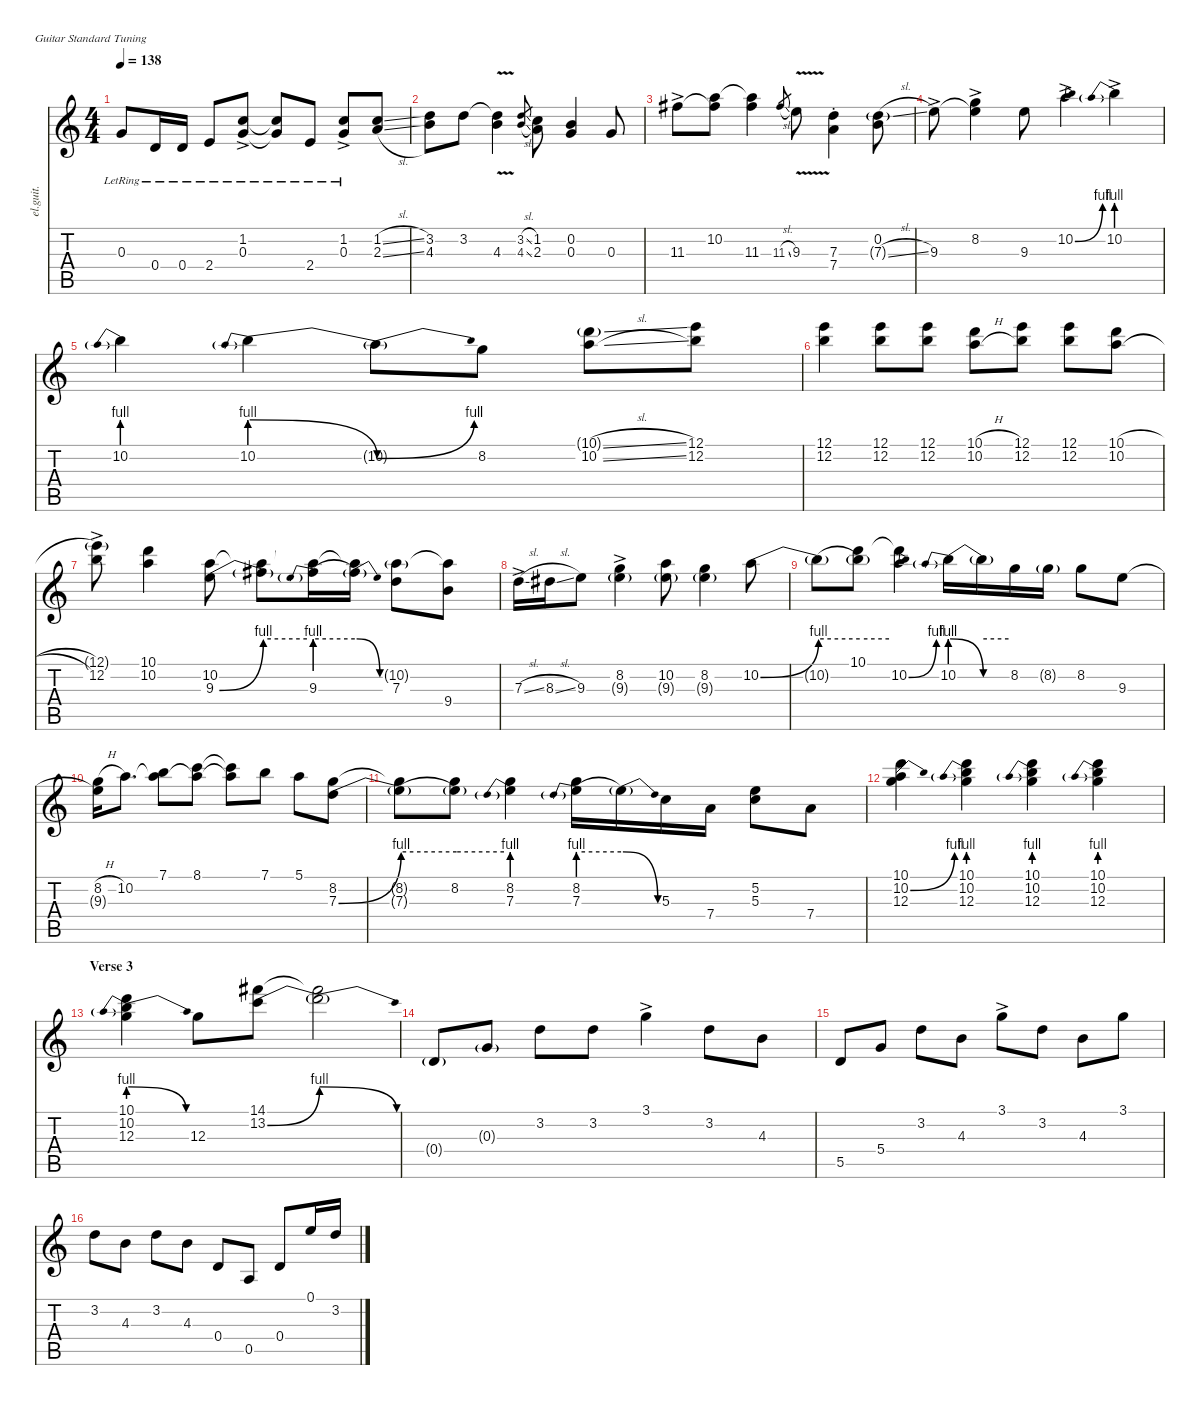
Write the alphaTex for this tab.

\defaultSystemsLayout 4
\hideDynamics
\bracketExtendMode nobrackets
\otherSystemsTrackNameOrientation horizontal
\track ("Lead Guitar (Don Felder)" "el.guit.") {instrument electricguitarclean}
\staff {score tabs}
\tuning (E4 B3 G3 D3 A2 E2)
\ts (4 4)
\tempo 138
\clef g2
\ks c
0.3{lr t}.8{dy f beam Up} 0.4{lr}.16{beam Up} 0.4{lr}.16{beam Up} 2.4{lr}.8{beam Up} (1.2{ac lr} 0.3{ac lr}).8{dy ff beam Up} (1.2{lr t} 0.3{lr t}).8{dy f beam Up} 2.4{lr}.8{beam Up} (1.2{ac lr} 0.3{ac lr}).8{dy ff beam Up} (1.2{sl} 2.3{sl}).8{dy f beam Up} |
(3.2 4.3).8{beam Down} 3.2.8{beam Down} (3.2{t} 4.3{v}).4{beam Down} (3.2{sl} 4.3{sl}).8{gr dy ff beam Up} (1.2 2.3).8{dy f beam Down} (0.2 0.3).4{beam Up} 0.3.8{beam Up} |
11.3{ac acc #}.8{dy ff beam Down} (10.2 11.3{t acc #}).8{dy f beam Down} (10.2{t} 11.3{acc #}).4{beam Down} 11.3{sl acc #}.8{gr dy mf beam Up} 9.3{v}.8{dy f beam Down} (7.3{st} 7.4{st}).4{beam Down} (0.2 7.3{sl g}).8{beam Down} |
9.3{ac}.8{dy ff beam Down} (8.2{ac} 9.3{t}).4{dy f beam Down} 9.3.8{beam Down} 10.2{be (bend 0 0 30 4) ac}.4{dy ff beam Down} 10.2{be (prebend 0 4 60 4) ac}.4{beam Down} |
10.2{be (prebend 0 4 60 4)}.4{dy f beam Down} 10.2{be (prebendrelease 0 4 60 0)}.4{beam Down} 10.2{be (bend 0 0 60 4) t}.8{beam Down} 8.2.8{beam Down} (10.1{sl g} 10.2{sl}).8{beam Down} (12.1 12.2).8{beam Down} |
(12.1 12.2).4{beam Down} (12.1 12.2).8{beam Down} (12.1 12.2).8{beam Down} (10.1{h} 10.2{h}).8{beam Down} (12.1 12.2).8{beam Down} (12.1 12.2).8{beam Down} (10.1{h} 10.2{h}).8{beam Down} |
(12.1{g} 12.2{ac}).8{dy mf beam Down} (10.1 10.2).4{dy f beam Down} (10.2 9.3{be (bend 0 0 60 4)}).8{beam Down} (10.2{t} 9.3{be (hold 0 4 60 4) t}).8{beam Down} (10.2{t} 9.3{be (prebend 0 4 60 4)}).16{beam Down} (10.2{t} 9.3{be (release 0 4 60 0) t}).16{beam Down} (10.2{g} 7.3).8{beam Down} (10.2{t} 9.4).8{beam Down} |
7.3{sl ac}.16{dy ff beam Down} 8.3{sl acc #}.16{dy f beam Down} 9.3.8{beam Down} (8.2{ac} 9.3{g}).4{dy ff beam Down} (10.2 9.3{g}).8{dy f beam Down} (8.2 9.3{g}).4{beam Down} 10.2{be (bend 0 0 60 4)}.8{beam Down} |
10.2{be (hold 0 4 60 4) t}.8{beam Down} (10.1 10.2{be (hold 0 4 60 4) t}).8{beam Down} (10.1{t} 10.2{be (bend 0 0 30 4)}).4{beam Down} 10.2{be (prebendrelease 0 4 60 0)}.16{beam Down} 10.2{be (hold 0 4 60 4) t}.16{beam Down} 8.2.16{beam Down} 8.2{g}.16{dy mf beam Down} 8.2.8{dy f beam Down} 9.3.8{beam Down} |
(8.2{h} 9.3{t}).16{beam Down} 10.2.8{d beam Down} (7.1 10.2{t}).8{beam Down} (8.1 10.2{t}).8{beam Down} (8.1{t} 10.2{t}).8{beam Down} 7.1.8{beam Down} 5.1.8{beam Down} (8.2 7.3{be (bend 0 0 60 4)}).8{beam Down} |
(8.2{t} 7.3{be (hold 0 4 60 4) t}).8{beam Down} (8.2 7.3{be (hold 0 4 60 4) t}).8{beam Down} (8.2 7.3{be (prebend 0 4 60 4)}).4{beam Down} (8.2 7.3{be (prebend 0 4 60 4)}).16{beam Down} 7.3{be (release 0 4 60 0) t}.16{beam Down} 5.3.16{beam Down} 7.4.16{beam Down} (5.2 5.3).8{beam Down} 7.4.8{beam Down} |
(10.1 10.2{be (bend 0 0 30 4)} 12.3).4{beam Down} (10.1 10.2{be (prebend 0 4 60 4)} 12.3).4{beam Down} (10.1 10.2{be (prebend 0 4 60 4)} 12.3).4{beam Down} (10.1 10.2{be (prebend 0 4 60 4)} 12.3).4{beam Down} |
\section ("" "Verse 3")
(10.1 10.2{be (prebendrelease 0 4 39.999998399999996 0)} 12.3).4{beam Down} 12.3.8{beam Down} (14.1{acc #} 13.2{be (bend 0 0 60 4)}).8{beam Down} (14.1{t acc #} 13.2{be (release 0 4 60 0) t}).2{beam Down} |
0.4{g}.8{dy mf beam Up} 0.3{g}.8{beam Up} 3.2.8{dy f beam Down} 3.2.8{beam Down} 3.1{ac}.4{dy ff beam Down} 3.2.8{dy f beam Down} 4.3.8{beam Down} |
5.5.8{beam Up} 5.4.8{beam Up} 3.2.8{beam Down} 4.3.8{beam Down} 3.1{ac}.8{dy ff beam Down} 3.2.8{dy f beam Down} 4.3.8{beam Down} 3.1.8{beam Down} |
3.2.8{beam Down} 4.3.8{beam Down} 3.2.8{beam Down} 4.3.8{beam Down} 0.4.8{beam Up} 0.5.8{beam Up} 0.4.8{beam Up} 0.1.16{beam Up} 3.2.16{beam Up}
